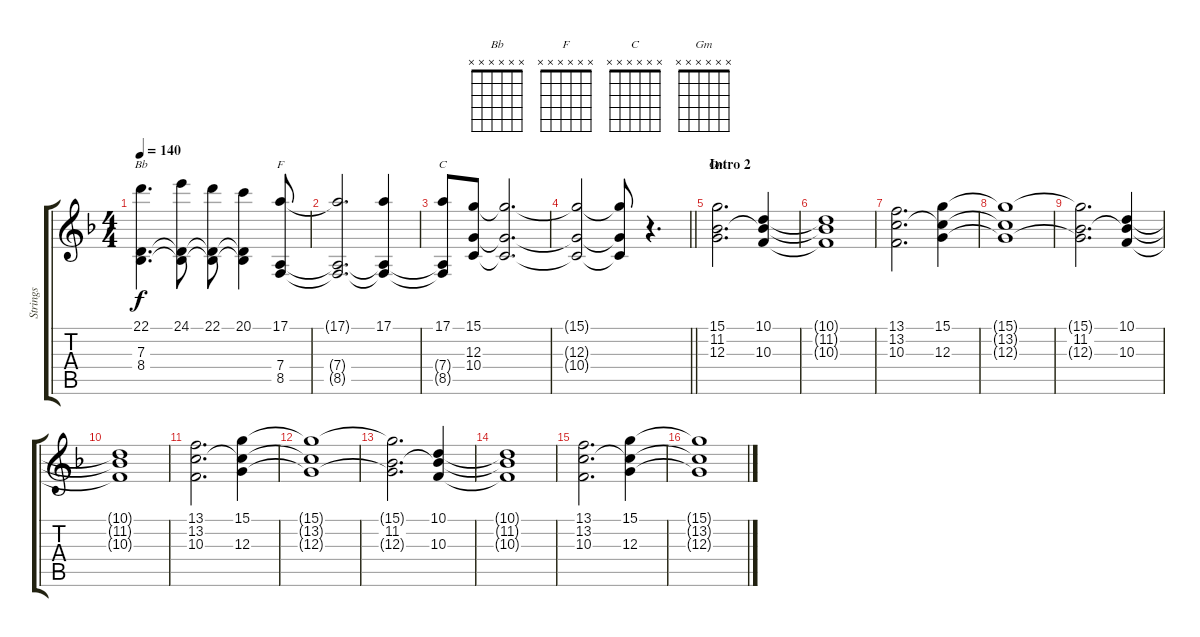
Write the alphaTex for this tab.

\track ("Strings" "Strings") {instrument stringensemble1}
\staff {score tabs}
\tuning (E4 B3 G3 D3 A2 E2) {hide}
\chord ("Bb" x x x x x x)
\chord ("F" x x x x x x)
\chord ("C" x x x x x x)
\chord ("Gm" x x x x x x)
\ts (4 4)
\tempo 140
\clef g2
\ks f
(22.1 7.3 8.4).4{d ch "Bb" dy f} (24.1 7.3{t} 8.4{t}).8 (22.1 7.3{t} 8.4{t}).8 (20.1 7.3{t} 8.4{t}).4 (17.1 7.4 8.5).8{ch "F"} |
(17.1{t} 7.4{t} 8.5{t}).2{d} (17.1 7.4{t} 8.5{t}).4 |
(17.1 7.4{t} 8.5{t}).8{ch "C"} (15.1 12.3 10.4).8 (15.1{t} 12.3{t} 10.4{t}).2{d} |
\barLineRight lightlight
(15.1{t} 12.3{t} 10.4{t}).2 (15.1{t} 12.3{t} 10.4{t}).8 r.4{d} |
\section ("" "Intro 2")
(15.1 11.2 12.3).2{d ch "Gm"} (10.1 11.2{t} 10.3).4 |
(10.1{t} 11.2{t} 10.3{t}).1 |
(13.1 13.2 10.3).2{d} (15.1 13.2{t} 12.3).4 |
(15.1{t} 13.2{t} 12.3{t}).1 |
(15.1{t} 11.2 12.3{t}).2{d} (10.1 11.2{t} 10.3).4 |
(10.1{t} 11.2{t} 10.3{t}).1 |
(13.1 13.2 10.3).2{d} (15.1 13.2{t} 12.3).4 |
(15.1{t} 13.2{t} 12.3{t}).1 |
(15.1{t} 11.2 12.3{t}).2{d} (10.1 11.2{t} 10.3).4 |
(10.1{t} 11.2{t} 10.3{t}).1 |
(13.1 13.2 10.3).2{d} (15.1 13.2{t} 12.3).4 |
(15.1{t} 13.2{t} 12.3{t}).1
